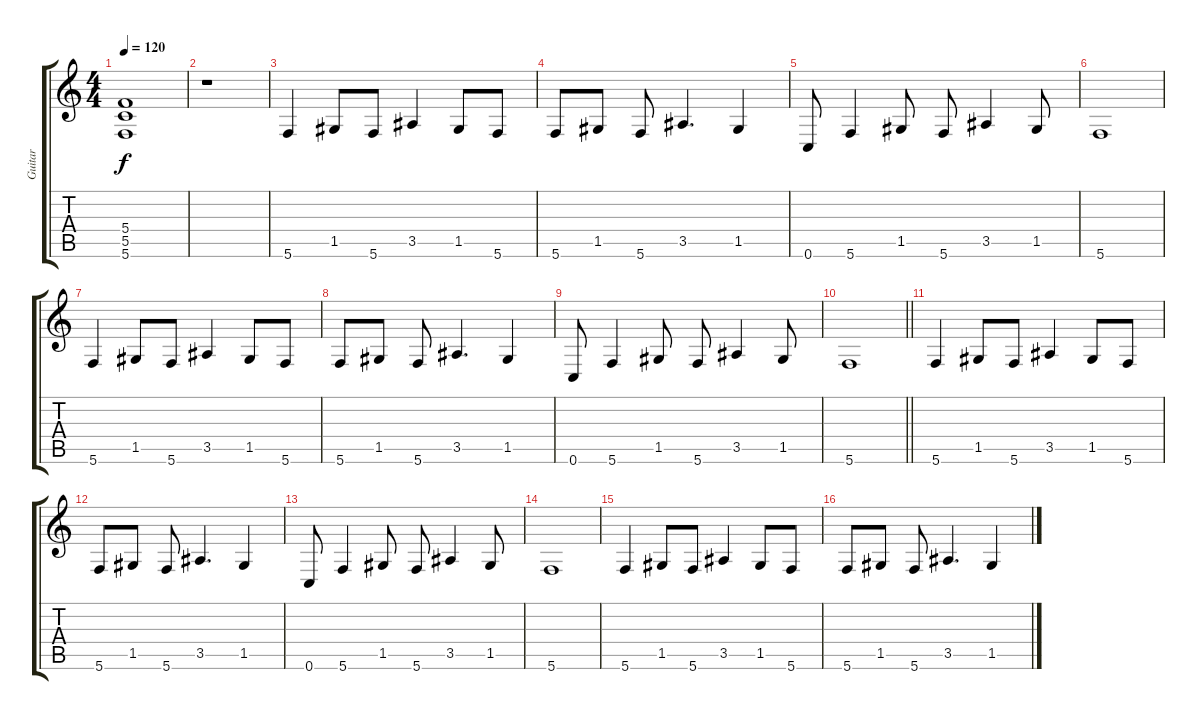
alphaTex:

\track ("Guitar" "Guitar") {instrument overdrivenguitar}
\staff {score tabs}
\tuning (D4 A3 F3 C3 G2 C2) {hide}
\ts (4 4)
\tempo 120
\clef g2
\ks c
(5.4 5.5 5.6).1{dy f} |
r.1 |
5.6.4 1.5.8 5.6.8 3.5.4 1.5.8 5.6.8 |
5.6.8 1.5.8 5.6.8 3.5.4{d} 1.5.4 |
0.6.8 5.6.4 1.5.8 5.6.8 3.5.4 1.5.8 |
5.6.1 |
5.6.4 1.5.8 5.6.8 3.5.4 1.5.8 5.6.8 |
5.6.8 1.5.8 5.6.8 3.5.4{d} 1.5.4 |
0.6.8 5.6.4 1.5.8 5.6.8 3.5.4 1.5.8 |
\barLineRight lightlight
5.6.1 |
5.6.4 1.5.8 5.6.8 3.5.4 1.5.8 5.6.8 |
5.6.8 1.5.8 5.6.8 3.5.4{d} 1.5.4 |
0.6.8 5.6.4 1.5.8 5.6.8 3.5.4 1.5.8 |
5.6.1 |
5.6.4 1.5.8 5.6.8 3.5.4 1.5.8 5.6.8 |
5.6.8 1.5.8 5.6.8 3.5.4{d} 1.5.4
